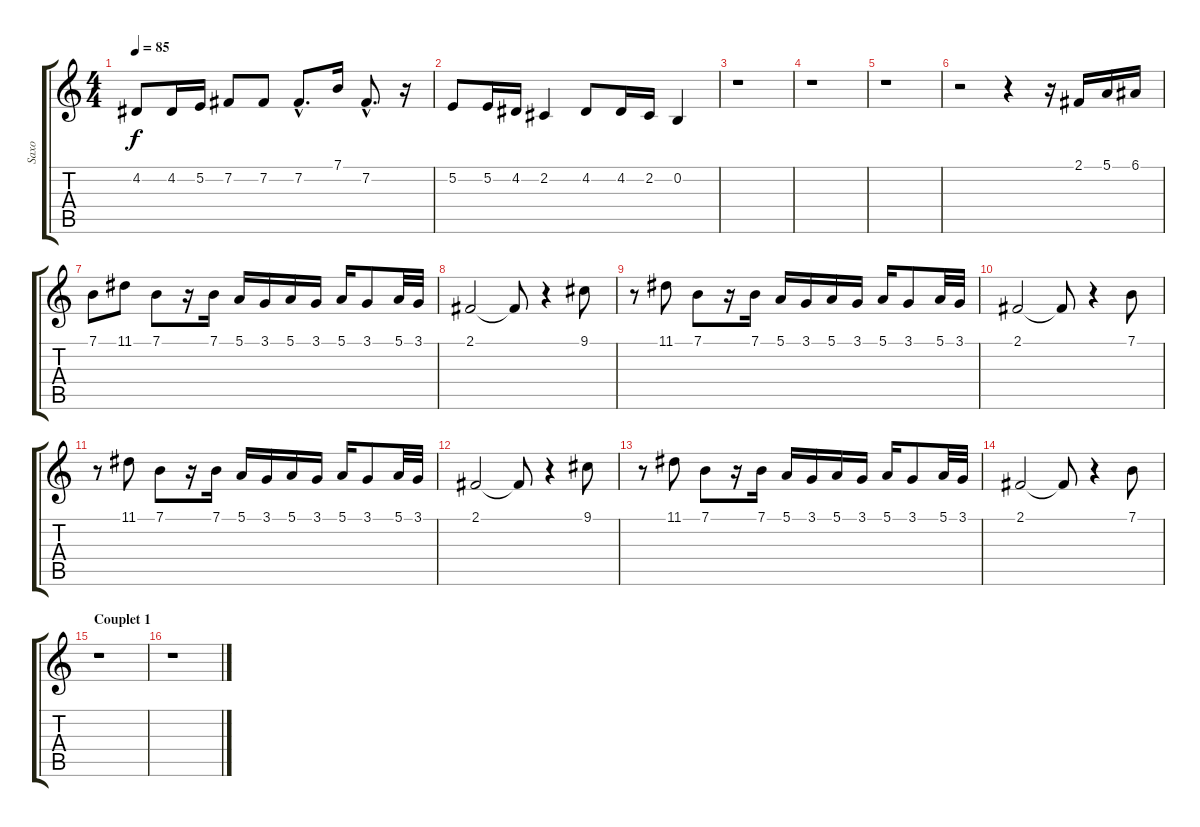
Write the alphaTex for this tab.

\track ("Saxo" "Saxo") {instrument tenorsax}
\staff {score tabs}
\tuning (E4 B3 G3 D3 A2 E2) {hide}
\ts (4 4)
\tempo 85
\clef g2
\ks c
4.2.8{dy f instrument tenorsax} 4.2.16 5.2.16 7.2.8 7.2.8 7.2{hac}.8{d} 7.1.16 7.2{hac}.8{d} r.16 |
5.2.8 5.2.16 4.2.16 2.2.4 4.2.8 4.2.16 2.2.16 0.2.4 |
r.1 |
r.1 |
r.1 |
r.2 r.4 r.16 2.1.16 5.1.16 6.1.16 |
7.1.8 11.1.8 7.1.8 r.16 7.1.16 5.1.16 3.1.16 5.1.16 3.1.16 5.1.16 3.1.8 5.1.32 3.1.32 |
2.1.2 2.1{t}.8 r.4 9.1.8 |
r.8 11.1.8 7.1.8 r.16 7.1.16 5.1.16 3.1.16 5.1.16 3.1.16 5.1.16 3.1.8 5.1.32 3.1.32 |
2.1.2 2.1{t}.8 r.4 7.1.8 |
r.8 11.1.8 7.1.8 r.16 7.1.16 5.1.16 3.1.16 5.1.16 3.1.16 5.1.16 3.1.8 5.1.32 3.1.32 |
2.1.2 2.1{t}.8 r.4 9.1.8 |
r.8 11.1.8 7.1.8 r.16 7.1.16 5.1.16 3.1.16 5.1.16 3.1.16 5.1.16 3.1.8 5.1.32 3.1.32 |
2.1.2 2.1{t}.8 r.4 7.1.8 |
\section ("" "Couplet 1")
r.1 |
r.1
